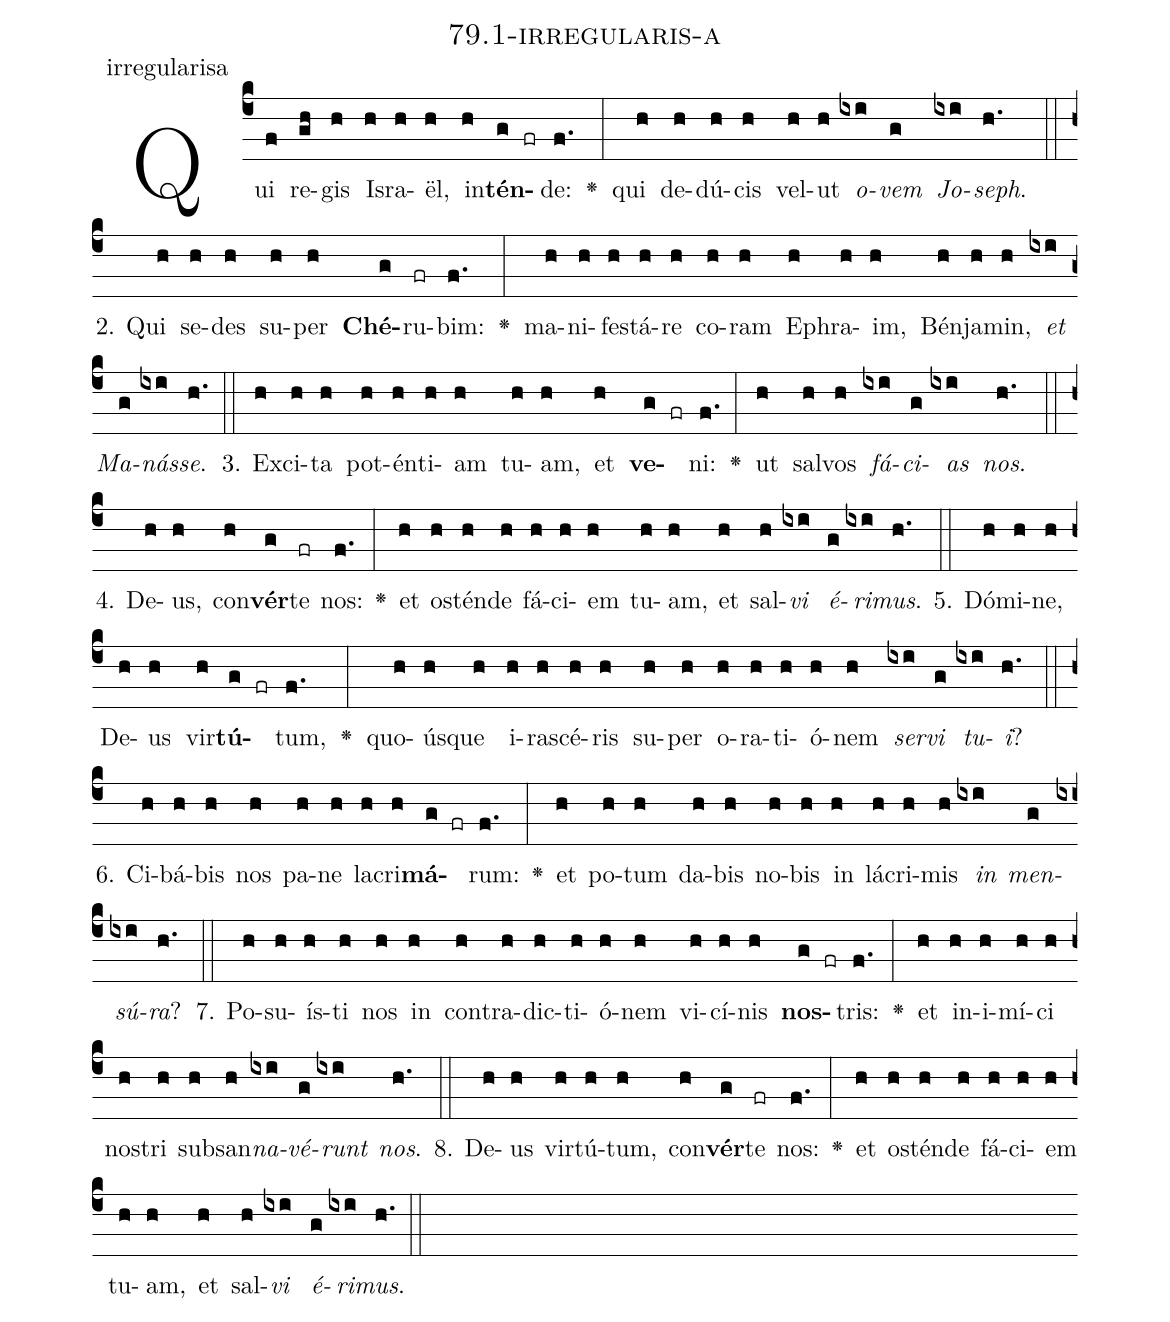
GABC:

name: 79.1-irregularis-a;
annotation: irregularisa;
%%
(c4)Qui(f) re(gh)gis(h) Is(h)ra(h)ël,(h) in(h)<b>tén</b>(g fr)de:(f.) <v>\greheightstar</v>(:) qui(h) de(h)dú(h)cis(h) vel(h)ut(h) <i>o</i>(ixi)<i>vem</i>(g) <i>Jo</i>(ixi)<i>seph</i>.(h.) (::)
2. Qui(h) se(h)des(h) su(h)per(h) <b>Ché</b>(g)ru(fr)bim:(f.) <v>\greheightstar</v>(:) ma(h)ni(h)fes(h)tá(h)re(h) co(h)ram(h) E(h)phra(h)im,(h) Bén(h)ja(h)min,(h) <i>et</i>(ixi) <i>Ma</i>(g)<i>nás</i>(ixi)<i>se</i>.(h.) (::)
3. Ex(h)ci(h)ta(h) pot(h)én(h)ti(h)am(h) tu(h)am,(h) et(h) <b>ve</b>(g fr)ni:(f.) <v>\greheightstar</v>(:) ut(h) sal(h)vos(h) <i>fá</i>(ixi)<i>ci</i>(g)<i>as</i>(ixi) <i>nos</i>.(h.) (::)
4. De(h)us,(h) con(h)<b>vér</b>(g)te(fr) nos:(f.) <v>\greheightstar</v>(:) et(h) os(h)tén(h)de(h) fá(h)ci(h)em(h) tu(h)am,(h) et(h) sal(h)<i>vi</i>(ixi) <i>é</i>(g)<i>ri</i>(ixi)<i>mus</i>.(h.) (::)
5. Dó(h)mi(h)ne,(h) De(h)us(h) vir(h)<b>tú</b>(g fr)tum,(f.) <v>\greheightstar</v>(:) quo(h)ús(h)que(h) i(h)ra(h)scé(h)ris(h) su(h)per(h) o(h)ra(h)ti(h)ó(h)nem(h) <i>ser</i>(ixi)<i>vi</i>(g) <i>tu</i>(ixi)<i>i</i>?(h.) (::)
6. Ci(h)bá(h)bis(h) nos(h) pa(h)ne(h) la(h)cri(h)<b>má</b>(g fr)rum:(f.) <v>\greheightstar</v>(:) et(h) po(h)tum(h) da(h)bis(h) no(h)bis(h) in(h) lá(h)cri(h)mis(h) <i>in</i>(ixi) <i>men</i>(g)<i>sú</i>(ixi)<i>ra</i>?(h.) (::)
7. Po(h)su(h)ís(h)ti(h) nos(h) in(h) con(h)tra(h)dic(h)ti(h)ó(h)nem(h) vi(h)cí(h)nis(h) <b>nos</b>(g fr)tris:(f.) <v>\greheightstar</v>(:) et(h) in(h)i(h)mí(h)ci(h) nos(h)tri(h) sub(h)san(h)<i>na</i>(ixi)<i>vé</i>(g)<i>runt</i>(ixi) <i>nos</i>.(h.) (::)
8. De(h)us(h) vir(h)tú(h)tum,(h) con(h)<b>vér</b>(g)te(fr) nos:(f.) <v>\greheightstar</v>(:) et(h) os(h)tén(h)de(h) fá(h)ci(h)em(h) tu(h)am,(h) et(h) sal(h)<i>vi</i>(ixi) <i>é</i>(g)<i>ri</i>(ixi)<i>mus</i>.(h.) (::)
